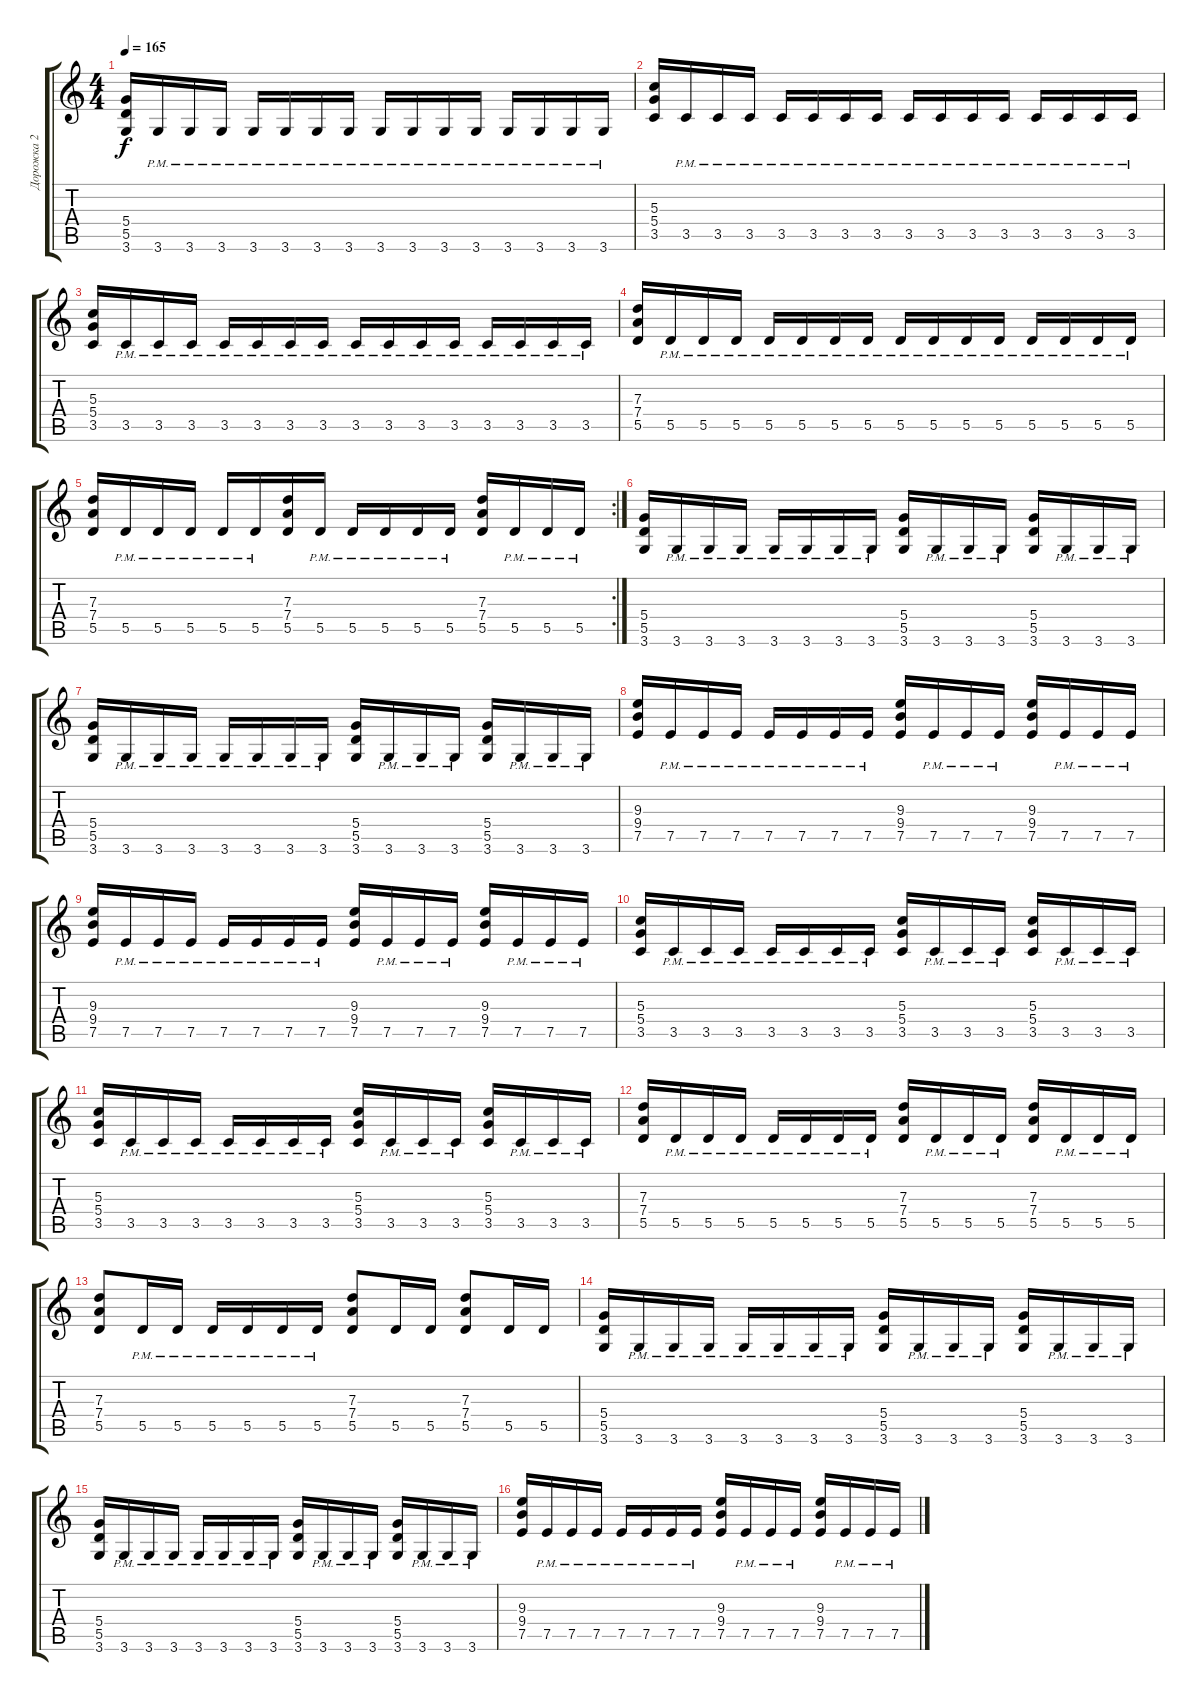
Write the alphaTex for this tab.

\track ("Дорожка 2" "Дорожка 2") {instrument distortionguitar}
\staff {score tabs}
\tuning (E4 B3 G3 D3 A2 E2) {hide}
\ts (4 4)
\tempo 165
\clef g2
\ks c
(5.4 5.5 3.6).16{dy f} 3.6{pm}.16 3.6{pm}.16 3.6{pm}.16 3.6{pm}.16 3.6{pm}.16 3.6{pm}.16 3.6{pm}.16 3.6{pm}.16 3.6{pm}.16 3.6{pm}.16 3.6{pm}.16 3.6{pm}.16 3.6{pm}.16 3.6{pm}.16 3.6{pm}.16 |
(5.3 5.4 3.5).16 3.5{pm}.16 3.5{pm}.16 3.5{pm}.16 3.5{pm}.16 3.5{pm}.16 3.5{pm}.16 3.5{pm}.16 3.5{pm}.16 3.5{pm}.16 3.5{pm}.16 3.5{pm}.16 3.5{pm}.16 3.5{pm}.16 3.5{pm}.16 3.5{pm}.16 |
(5.3 5.4 3.5).16 3.5{pm}.16 3.5{pm}.16 3.5{pm}.16 3.5{pm}.16 3.5{pm}.16 3.5{pm}.16 3.5{pm}.16 3.5{pm}.16 3.5{pm}.16 3.5{pm}.16 3.5{pm}.16 3.5{pm}.16 3.5{pm}.16 3.5{pm}.16 3.5{pm}.16 |
(7.3 7.4 5.5).16 5.5{pm}.16 5.5{pm}.16 5.5{pm}.16 5.5{pm}.16 5.5{pm}.16 5.5{pm}.16 5.5{pm}.16 5.5{pm}.16 5.5{pm}.16 5.5{pm}.16 5.5{pm}.16 5.5{pm}.16 5.5{pm}.16 5.5{pm}.16 5.5{pm}.16 |
\rc 2
(7.3 7.4 5.5).16 5.5{pm}.16 5.5{pm}.16 5.5{pm}.16 5.5{pm}.16 5.5{pm}.16 (7.3 7.4 5.5).16 5.5{pm}.16 5.5{pm}.16 5.5{pm}.16 5.5{pm}.16 5.5{pm}.16 (7.3 7.4 5.5).16 5.5{pm}.16 5.5{pm}.16 5.5{pm}.16 |
(5.4 5.5 3.6).16 3.6{pm}.16 3.6{pm}.16 3.6{pm}.16 3.6{pm}.16 3.6{pm}.16 3.6{pm}.16 3.6{pm}.16 (5.4 5.5 3.6).16 3.6{pm}.16 3.6{pm}.16 3.6{pm}.16 (5.4 5.5 3.6).16 3.6{pm}.16 3.6{pm}.16 3.6{pm}.16 |
(5.4 5.5 3.6).16 3.6{pm}.16 3.6{pm}.16 3.6{pm}.16 3.6{pm}.16 3.6{pm}.16 3.6{pm}.16 3.6{pm}.16 (5.4 5.5 3.6).16 3.6{pm}.16 3.6{pm}.16 3.6{pm}.16 (5.4 5.5 3.6).16 3.6{pm}.16 3.6{pm}.16 3.6{pm}.16 |
(9.3 9.4 7.5).16 7.5{pm}.16 7.5{pm}.16 7.5{pm}.16 7.5{pm}.16 7.5{pm}.16 7.5{pm}.16 7.5{pm}.16 (9.3 9.4 7.5).16 7.5{pm}.16 7.5{pm}.16 7.5{pm}.16 (9.3 9.4 7.5).16 7.5{pm}.16 7.5{pm}.16 7.5{pm}.16 |
(9.3 9.4 7.5).16 7.5{pm}.16 7.5{pm}.16 7.5{pm}.16 7.5{pm}.16 7.5{pm}.16 7.5{pm}.16 7.5{pm}.16 (9.3 9.4 7.5).16 7.5{pm}.16 7.5{pm}.16 7.5{pm}.16 (9.3 9.4 7.5).16 7.5{pm}.16 7.5{pm}.16 7.5{pm}.16 |
(5.3 5.4 3.5).16 3.5{pm}.16 3.5{pm}.16 3.5{pm}.16 3.5{pm}.16 3.5{pm}.16 3.5{pm}.16 3.5{pm}.16 (5.3 5.4 3.5).16 3.5{pm}.16 3.5{pm}.16 3.5{pm}.16 (5.3 5.4 3.5).16 3.5{pm}.16 3.5{pm}.16 3.5{pm}.16 |
(5.3 5.4 3.5).16 3.5{pm}.16 3.5{pm}.16 3.5{pm}.16 3.5{pm}.16 3.5{pm}.16 3.5{pm}.16 3.5{pm}.16 (5.3 5.4 3.5).16 3.5{pm}.16 3.5{pm}.16 3.5{pm}.16 (5.3 5.4 3.5).16 3.5{pm}.16 3.5{pm}.16 3.5{pm}.16 |
(7.3 7.4 5.5).16 5.5{pm}.16 5.5{pm}.16 5.5{pm}.16 5.5{pm}.16 5.5{pm}.16 5.5{pm}.16 5.5{pm}.16 (7.3 7.4 5.5).16 5.5{pm}.16 5.5{pm}.16 5.5{pm}.16 (7.3 7.4 5.5).16 5.5{pm}.16 5.5{pm}.16 5.5{pm}.16 |
(7.3 7.4 5.5).8 5.5{pm}.16 5.5{pm}.16 5.5{pm}.16 5.5{pm}.16 5.5{pm}.16 5.5{pm}.16 (7.3 7.4 5.5).8 5.5.16 5.5.16 (7.3 7.4 5.5).8 5.5.16 5.5.16 |
(5.4 5.5 3.6).16 3.6{pm}.16 3.6{pm}.16 3.6{pm}.16 3.6{pm}.16 3.6{pm}.16 3.6{pm}.16 3.6{pm}.16 (5.4 5.5 3.6).16 3.6{pm}.16 3.6{pm}.16 3.6{pm}.16 (5.4 5.5 3.6).16 3.6{pm}.16 3.6{pm}.16 3.6{pm}.16 |
(5.4 5.5 3.6).16 3.6{pm}.16 3.6{pm}.16 3.6{pm}.16 3.6{pm}.16 3.6{pm}.16 3.6{pm}.16 3.6{pm}.16 (5.4 5.5 3.6).16 3.6{pm}.16 3.6{pm}.16 3.6{pm}.16 (5.4 5.5 3.6).16 3.6{pm}.16 3.6{pm}.16 3.6{pm}.16 |
(9.3 9.4 7.5).16 7.5{pm}.16 7.5{pm}.16 7.5{pm}.16 7.5{pm}.16 7.5{pm}.16 7.5{pm}.16 7.5{pm}.16 (9.3 9.4 7.5).16 7.5{pm}.16 7.5{pm}.16 7.5{pm}.16 (9.3 9.4 7.5).16 7.5{pm}.16 7.5{pm}.16 7.5{pm}.16
